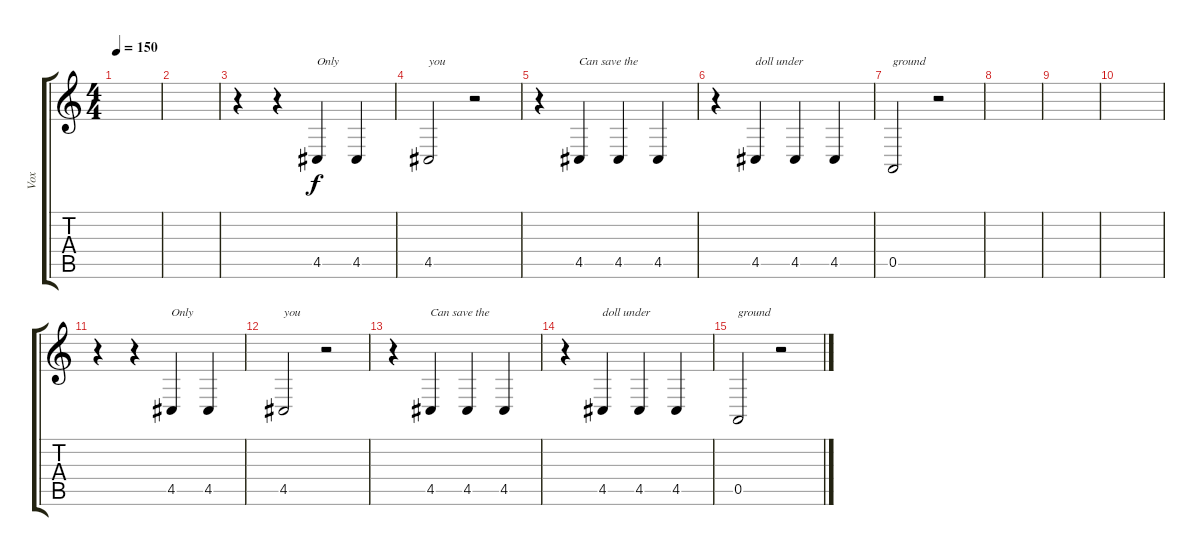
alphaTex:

\track ("Vox" "Vox") {instrument lead2sawtooth}
\staff {score tabs}
\tuning (E4 B3 G3 D3 A2 D2) {hide}
\ts (4 4)
\tempo 150
\clef g2
\ks c
|
|
r.4 r.4 4.5.4{txt "Only"} 4.5.4 |
4.5.2{txt "you"} r.2 |
r.4 4.5.4{txt "Can save the"} 4.5.4 4.5.4 |
r.4 4.5.4{txt "doll under"} 4.5.4 4.5.4 |
0.5.2{txt "ground"} r.2 |
|
|
|
r.4 r.4 4.5.4{txt "Only"} 4.5.4 |
4.5.2{txt "you"} r.2 |
r.4 4.5.4{txt "Can save the"} 4.5.4 4.5.4 |
r.4 4.5.4{txt "doll under"} 4.5.4 4.5.4 |
0.5.2{txt "ground"} r.2
